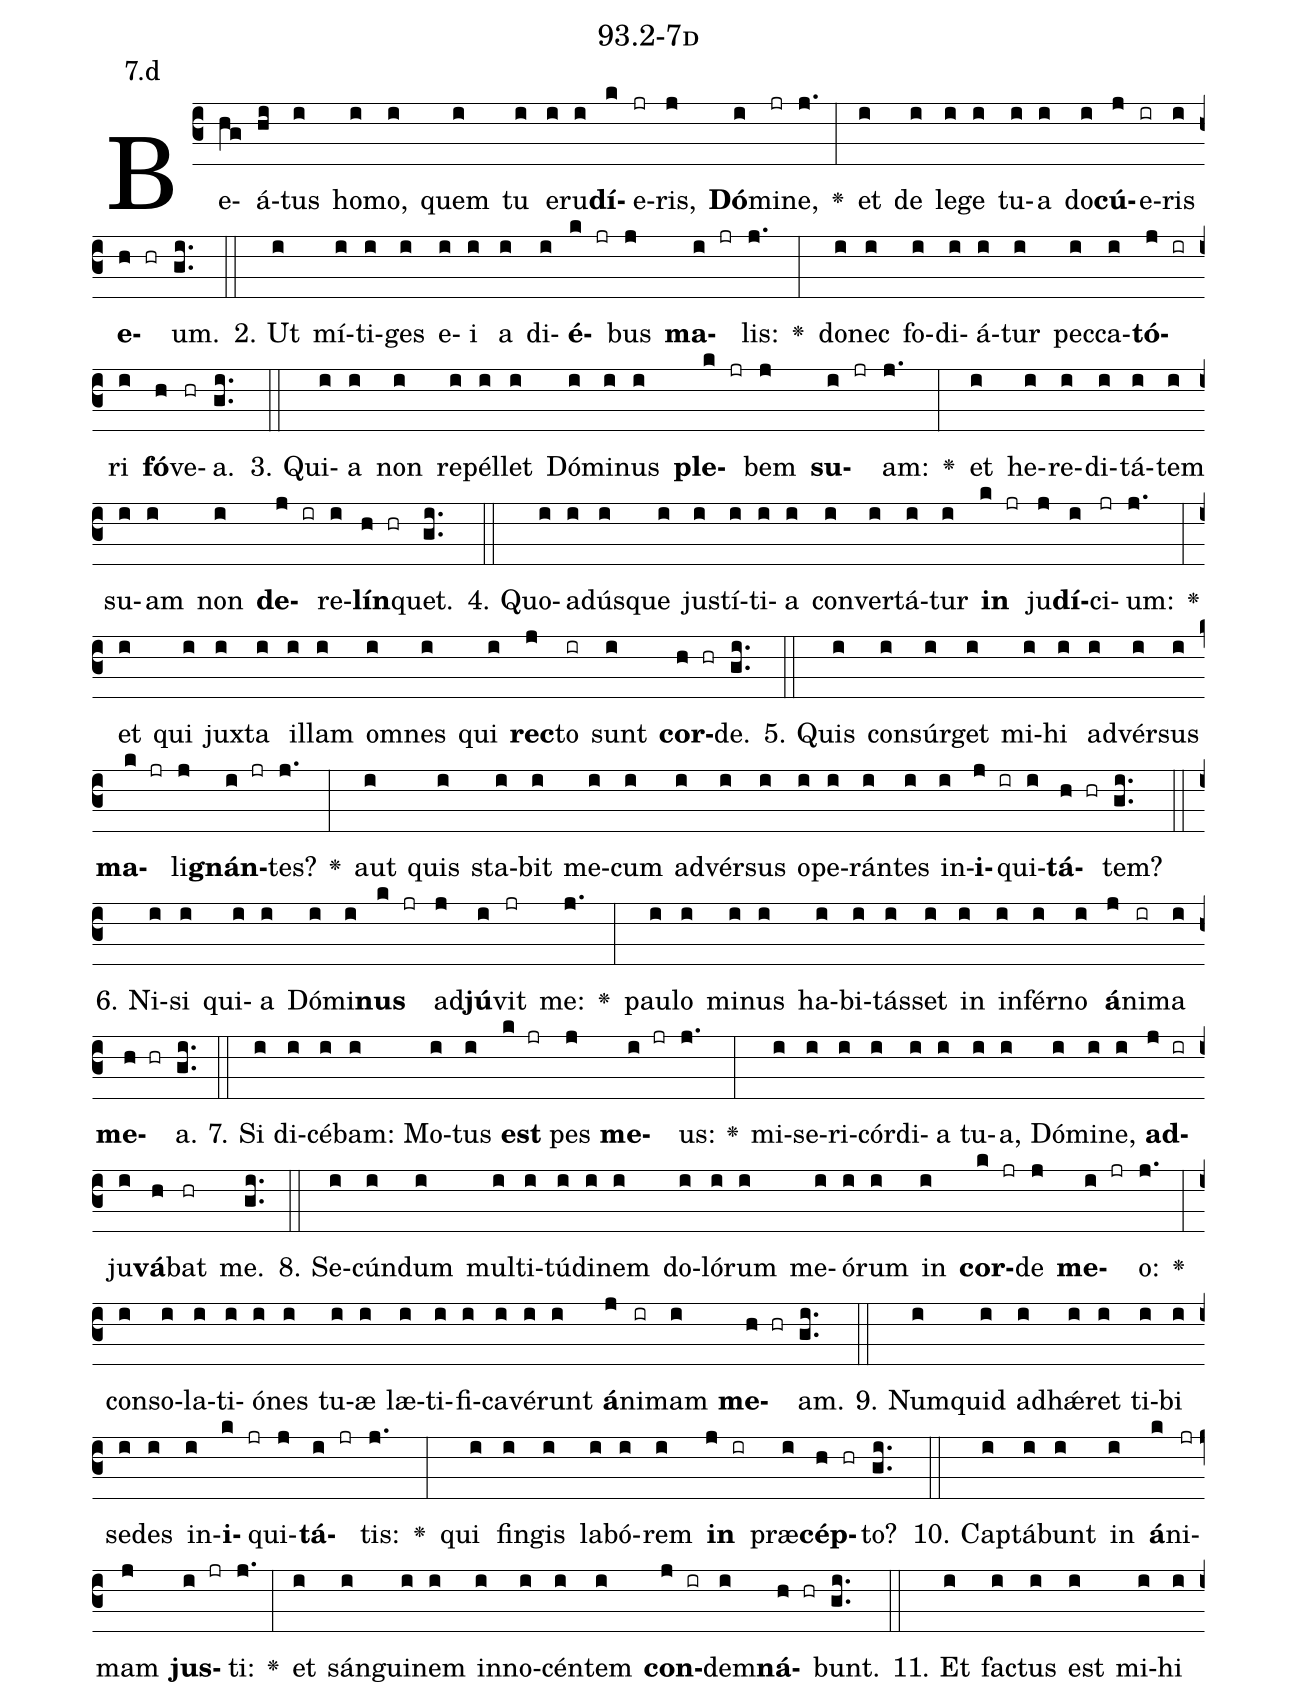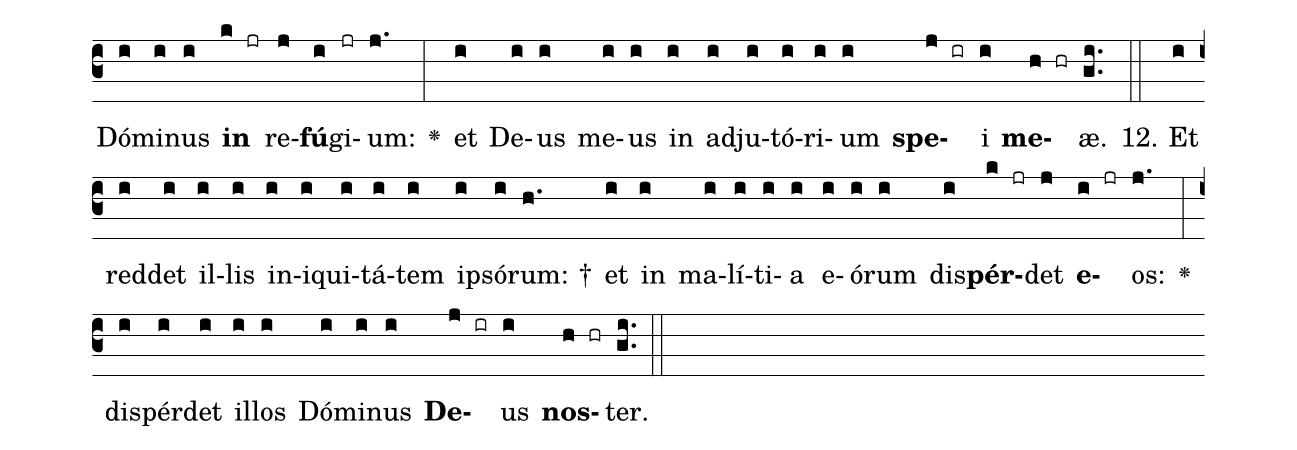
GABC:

name: 93.2-7d;
annotation: 7.d;
%%
(c3)Be(hg)á(hi)tus(i) ho(i)mo,(i) quem(i) tu(i) e(i)ru(i)<b>dí</b>(k)e(jr)ris,(j) <b>Dó</b>(i)mi(jr)ne,(j.) <v>\greheightstar</v>(:) et(i) de(i) le(i)ge(i) tu(i)a(i) do(i)<b>cú</b>(j)e(ir)ris(i) <b>e</b>(h hr)um.(gi..) (::)
2. Ut(i) mí(i)ti(i)ges(i) e(i)i(i) a(i) di(i)<b>é</b>(k jr)bus(j) <b>ma</b>(i jr)lis:(j.) <v>\greheightstar</v>(:) do(i)nec(i) fo(i)di(i)á(i)tur(i) pec(i)ca(i)<b>tó</b>(j ir)ri(i) <b>fó</b>(h)ve(hr)a.(gi..) (::)
3. Qui(i)a(i) non(i) re(i)pél(i)let(i) Dó(i)mi(i)nus(i) <b>ple</b>(k jr)bem(j) <b>su</b>(i jr)am:(j.) <v>\greheightstar</v>(:) et(i) he(i)re(i)di(i)tá(i)tem(i) su(i)am(i) non(i) <b>de</b>(j ir)re(i)<b>lín</b>(h hr)quet.(gi..) (::)
4. Quo(i)ad(i)ús(i)que(i) jus(i)tí(i)ti(i)a(i) con(i)ver(i)tá(i)tur(i) <b>in</b>(k jr) ju(j)<b>dí</b>(i)ci(jr)um:(j.) <v>\greheightstar</v>(:) et(i) qui(i) jux(i)ta(i) il(i)lam(i) om(i)nes(i) qui(i) <b>rec</b>(j)to(ir) sunt(i) <b>cor</b>(h hr)de.(gi..) (::)
5. Quis(i) con(i)súr(i)get(i) mi(i)hi(i) ad(i)vér(i)sus(i) <b>ma</b>(k jr)li(j)<b>gnán</b>(i jr)tes?(j.) <v>\greheightstar</v>(:) aut(i) quis(i) sta(i)bit(i) me(i)cum(i) ad(i)vér(i)sus(i) o(i)pe(i)rán(i)tes(i) in(i)<b>i</b>(j ir)qui(i)<b>tá</b>(h hr)tem?(gi..) (::)
6. Ni(i)si(i) qui(i)a(i) Dó(i)mi(i)<b>nus</b>(k jr) ad(j)<b>jú</b>(i)vit(jr) me:(j.) <v>\greheightstar</v>(:) pau(i)lo(i) mi(i)nus(i) ha(i)bi(i)tás(i)set(i) in(i) in(i)fér(i)no(i) <b>á</b>(j)ni(ir)ma(i) <b>me</b>(h hr)a.(gi..) (::)
7. Si(i) di(i)cé(i)bam:(i) Mo(i)tus(i) <b>est</b>(k jr) pes(j) <b>me</b>(i jr)us:(j.) <v>\greheightstar</v>(:) mi(i)se(i)ri(i)cór(i)di(i)a(i) tu(i)a,(i) Dó(i)mi(i)ne,(i) <b>ad</b>(j ir)ju(i)<b>vá</b>(h)bat(hr) me.(gi..) (::)
8. Se(i)cún(i)dum(i) mul(i)ti(i)tú(i)di(i)nem(i) do(i)ló(i)rum(i) me(i)ó(i)rum(i) in(i) <b>cor</b>(k jr)de(j) <b>me</b>(i jr)o:(j.) <v>\greheightstar</v>(:) con(i)so(i)la(i)ti(i)ó(i)nes(i) tu(i)æ(i) læ(i)ti(i)fi(i)ca(i)vé(i)runt(i) <b>á</b>(j)ni(ir)mam(i) <b>me</b>(h hr)am.(gi..) (::)
9. Num(i)quid(i) ad(i)hǽ(i)ret(i) ti(i)bi(i) se(i)des(i) in(i)<b>i</b>(k jr)qui(j)<b>tá</b>(i jr)tis:(j.) <v>\greheightstar</v>(:) qui(i) fin(i)gis(i) la(i)bó(i)rem(i) <b>in</b>(j ir) præ(i)<b>cép</b>(h hr)to?(gi..) (::)
10. Cap(i)tá(i)bunt(i) in(i) <b>á</b>(k)ni(jr)mam(j) <b>jus</b>(i jr)ti:(j.) <v>\greheightstar</v>(:) et(i) sán(i)gui(i)nem(i) in(i)no(i)cén(i)tem(i) <b>con</b>(j ir)dem(i)<b>ná</b>(h hr)bunt.(gi..) (::)
11. Et(i) fac(i)tus(i) est(i) mi(i)hi(i) Dó(i)mi(i)nus(i) <b>in</b>(k jr) re(j)<b>fú</b>(i)gi(jr)um:(j.) <v>\greheightstar</v>(:) et(i) De(i)us(i) me(i)us(i) in(i) ad(i)ju(i)tó(i)ri(i)um(i) <b>spe</b>(j ir)i(i) <b>me</b>(h hr)æ.(gi..) (::)
12. Et(i) red(i)det(i) il(i)lis(i) in(i)i(i)qui(i)tá(i)tem(i) ip(i)só(i)rum: †(h.) et(i) in(i) ma(i)lí(i)ti(i)a(i) e(i)ó(i)rum(i) dis(i)<b>pér</b>(k jr)det(j) <b>e</b>(i jr)os:(j.) <v>\greheightstar</v>(:) dis(i)pér(i)det(i) il(i)los(i) Dó(i)mi(i)nus(i) <b>De</b>(j ir)us(i) <b>nos</b>(h hr)ter.(gi..) (::)
